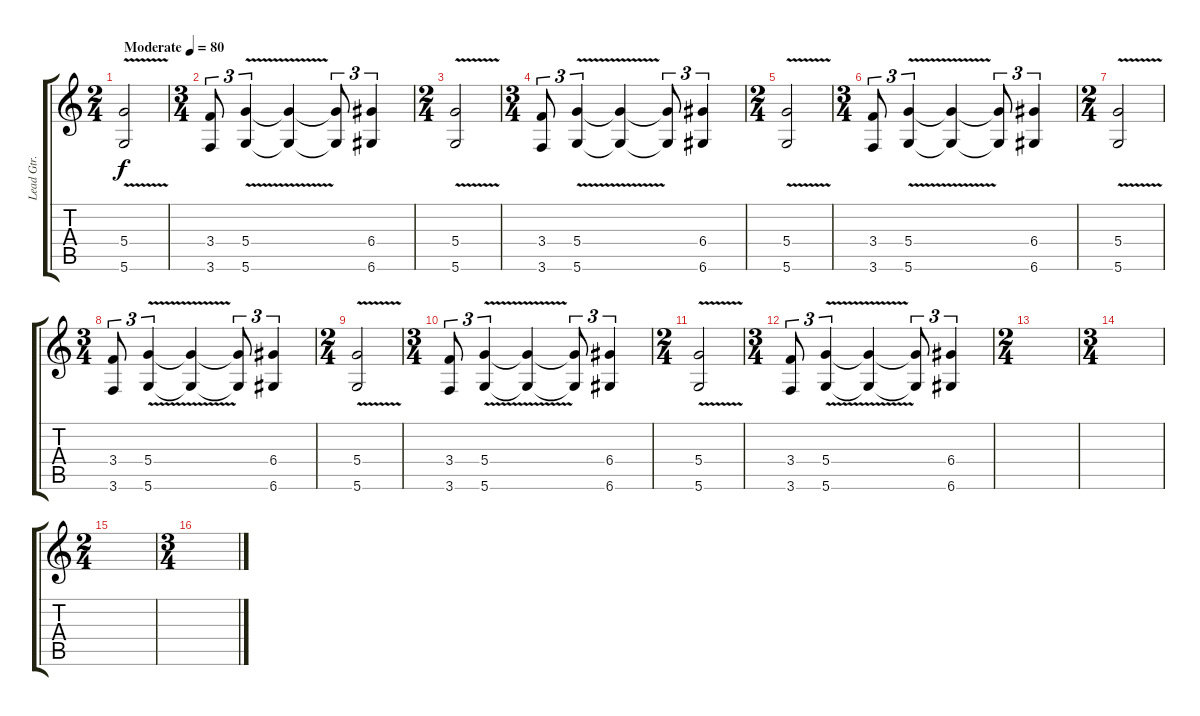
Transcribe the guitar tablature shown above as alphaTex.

\track ("Lead Gtr. 1" "Lead Gtr. ") {instrument distortionguitar}
\staff {score tabs}
\tuning (E4 B3 G3 D3 A2 D2) {hide}
\ts (2 4)
\tempo (80 "Moderate")
\tempo 66
\tempo (80 "Moderate")
\clef g2
\ks c
(5.4{v} 5.6{v}).2{dy f instrument distortionguitar} |
\ts (3 4)
(3.4 3.6).8{tu (3 2)} (5.4{v} 5.6{v}).4{tu (3 2)} (5.4{t} 5.6{t}).4 (5.4{t} 5.6{t}).8{tu (3 2)} (6.4 6.6).4{tu (3 2)} |
\ts (2 4)
(5.4{v} 5.6{v}).2 |
\ts (3 4)
(3.4 3.6).8{tu (3 2)} (5.4{v} 5.6{v}).4{tu (3 2)} (5.4{t} 5.6{t}).4 (5.4{t} 5.6{t}).8{tu (3 2)} (6.4 6.6).4{tu (3 2)} |
\ts (2 4)
(5.4{v} 5.6{v}).2 |
\ts (3 4)
(3.4 3.6).8{tu (3 2)} (5.4{v} 5.6{v}).4{tu (3 2)} (5.4{t} 5.6{t}).4 (5.4{t} 5.6{t}).8{tu (3 2)} (6.4 6.6).4{tu (3 2)} |
\ts (2 4)
(5.4{v} 5.6{v}).2 |
\ts (3 4)
(3.4 3.6).8{tu (3 2)} (5.4{v} 5.6{v}).4{tu (3 2)} (5.4{t} 5.6{t}).4 (5.4{t} 5.6{t}).8{tu (3 2)} (6.4 6.6).4{tu (3 2)} |
\ts (2 4)
(5.4{v} 5.6{v}).2 |
\ts (3 4)
(3.4 3.6).8{tu (3 2)} (5.4{v} 5.6{v}).4{tu (3 2)} (5.4{t} 5.6{t}).4 (5.4{t} 5.6{t}).8{tu (3 2)} (6.4 6.6).4{tu (3 2)} |
\ts (2 4)
(5.4{v} 5.6{v}).2 |
\ts (3 4)
(3.4 3.6).8{tu (3 2)} (5.4{v} 5.6{v}).4{tu (3 2)} (5.4{t} 5.6{t}).4 (5.4{t} 5.6{t}).8{tu (3 2)} (6.4 6.6).4{tu (3 2)} |
\ts (2 4)
|
\ts (3 4)
|
\ts (2 4)
|
\ts (3 4)
